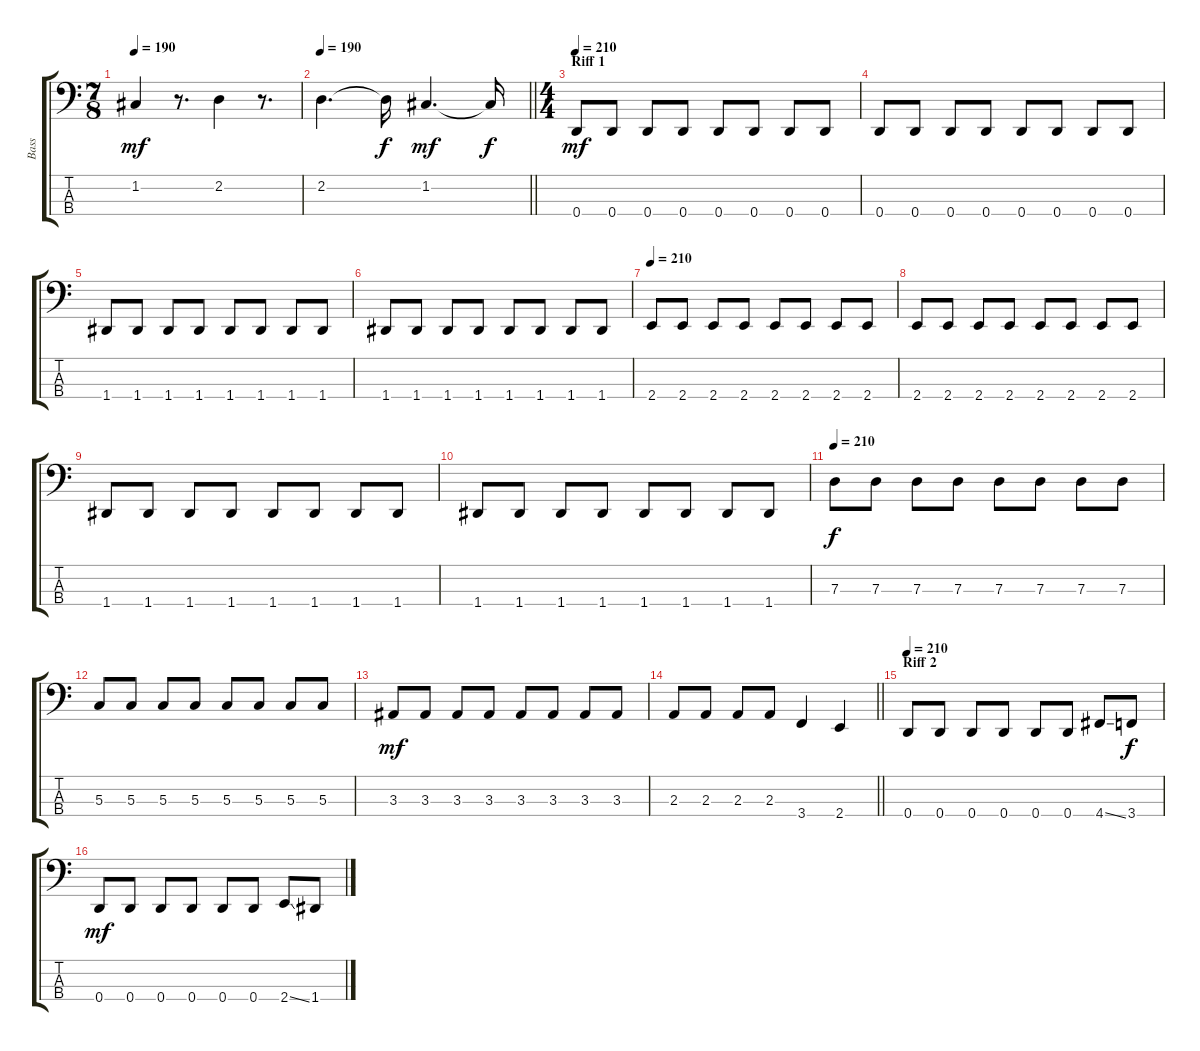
\track ("Bass" "Bass") {instrument electricbassfinger}
\staff {score tabs}
\tuning (F2 C2 G1 D1) {hide}
\ts (7 8)
\tempo 190
\clef f4
\ks c
1.2.4{dy mf} r.8{d} 2.2.4 r.8{d} |
\tempo 190
\barLineRight lightlight
2.2.4{d} 2.2{t}.16{dy f} 1.2.4{d dy mf} 1.2{t}.16{dy f} |
\ts (4 4)
\section ("" "Riff 1")
\tempo 210
0.4.8{dy mf} 0.4.8 0.4.8 0.4.8 0.4.8 0.4.8 0.4.8 0.4.8 |
0.4.8 0.4.8 0.4.8 0.4.8 0.4.8 0.4.8 0.4.8 0.4.8 |
1.4.8 1.4.8 1.4.8 1.4.8 1.4.8 1.4.8 1.4.8 1.4.8 |
1.4.8 1.4.8 1.4.8 1.4.8 1.4.8 1.4.8 1.4.8 1.4.8 |
\tempo 210
2.4.8 2.4.8 2.4.8 2.4.8 2.4.8 2.4.8 2.4.8 2.4.8 |
2.4.8 2.4.8 2.4.8 2.4.8 2.4.8 2.4.8 2.4.8 2.4.8 |
1.4.8 1.4.8 1.4.8 1.4.8 1.4.8 1.4.8 1.4.8 1.4.8 |
1.4.8 1.4.8 1.4.8 1.4.8 1.4.8 1.4.8 1.4.8 1.4.8 |
\tempo 210
7.3.8{dy f} 7.3.8 7.3.8 7.3.8 7.3.8 7.3.8 7.3.8 7.3.8 |
5.3.8 5.3.8 5.3.8 5.3.8 5.3.8 5.3.8 5.3.8 5.3.8 |
3.3.8{dy mf} 3.3.8 3.3.8 3.3.8 3.3.8 3.3.8 3.3.8 3.3.8 |
\barLineRight lightlight
2.3.8 2.3.8 2.3.8 2.3.8 3.4.4 2.4.4 |
\section ("" "Riff 2")
\tempo 210
0.4.8 0.4.8 0.4.8 0.4.8 0.4.8 0.4.8 4.4{ss}.8 3.4.8{dy f} |
0.4.8{dy mf} 0.4.8 0.4.8 0.4.8 0.4.8 0.4.8 2.4{ss}.8 1.4.8
